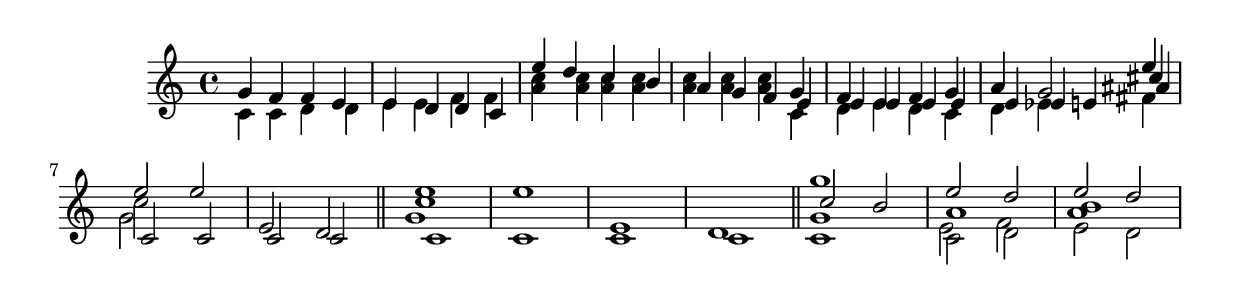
\version "2.19.21"
\header{
  texidoc="
In addition to normal collision rules, there is support for polyphony, 
where the collisions are avoided by shifting middle voices horizontally.
"
}


twovoice =
\relative \context Staff  << 
  {  g4 f f e e d d c } 
  \\ {  c4 c  d d e e f f }
>>

twovoicechords = \context Staff  <<
  \relative {
    e'4 d c b a g f
  }\\
  \relative {
    <a c>4 <a c>4 <a c>4 <a c>4 <a c>
    <a c> <a c>  
  }
>>


threevoice = \context Staff  <<
  { g4 f e f g a g2 } \\
  {  c4 d e d c d es } \\
  { e4 e e e e e e e  }
>>

hairyChord = \context Staff  \relative
<<
  e'' \\
  fis, \\
  cis' \\
  \\
  ais
>>

minims = <<
  { e''2 e'' e' d' } \\
  c'' \\
  { c' c' c' c' } \\
  g' >>

semibreves = <<
  { e''1 e'' e' d' } \\
  c'' \\
  { c' c' c' c' } \\
  g' >>

sequence = <<
  \new Voice { \voiceOne g''1 e''2 d'' e'' d'' }
  \new Voice { \voiceThree c''2 b' a'1 b' }
  \new Voice { \voiceFour g'1 e'2 f'2 a'1 }
  \new Voice { \voiceTwo c'1 c'2 d' e'2 d' }
>>

  {
    \transpose c c' {
      \twovoice
      \twovoicechords
      \threevoice
    }
    \hairyChord
    \break
    \minims \bar "||"
    \semibreves \bar "||"
    \sequence
  }

